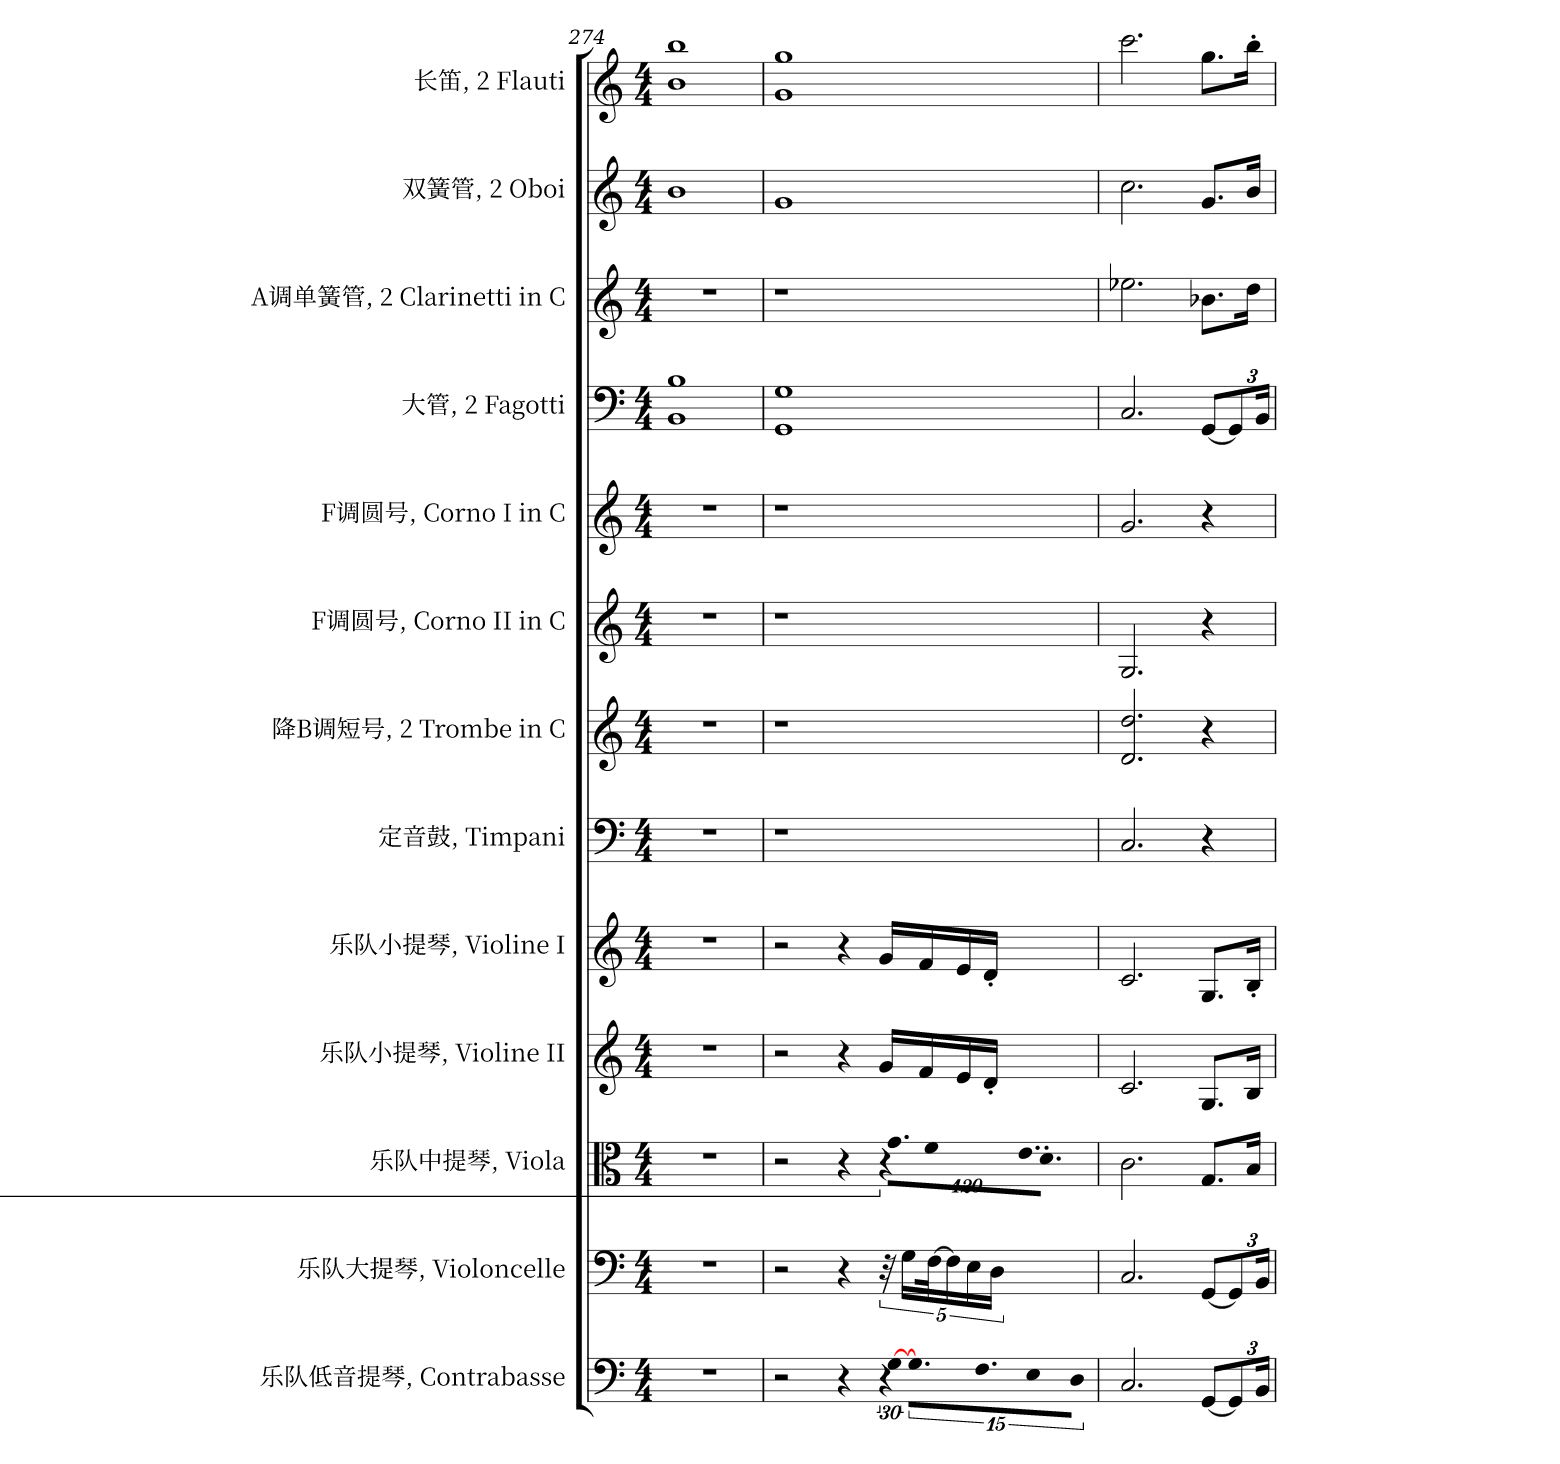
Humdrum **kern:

**kern	**kern	**kern	**kern	**kern	**kern	**kern	**kern	**kern	**kern	**kern	**kern	**kern
*part13	*part12	*part11	*part10	*part9	*part8	*part7	*part6	*part5	*part4	*part3	*part2	*part1
*staff13	*staff12	*staff11	*staff10	*staff9	*staff8	*staff7	*staff6	*staff5	*staff4	*staff3	*staff2	*staff1
*I"乐队低音提琴, Contrabasse	*I"乐队大提琴, Violoncelle	*I"乐队中提琴, Viola	*I"乐队小提琴, Violine II	*I"乐队小提琴, Violine I	*I"定音鼓, Timpani	*I"降B调短号, 2 Trombe in C	*I"F调圆号, Corno II in C	*I"F调圆号, Corno I in C	*I"大管, 2 Fagotti	*I"A调单簧管, 2 Clarinetti in C	*I"双簧管, 2 Oboi	*I"长笛, 2 Flauti
*I'Cbs.	*	*	*	*	*I'Timp.	*	*	*	*	*I'A Cl.	*I'Ob.	*I'Fl.
*clefF4	*clefF4	*clefC3	*clefG2	*clefG2	*clefF4	*clefG2	*clefG2	*clefG2	*clefF4	*clefG2	*clefG2	*clefG2
*ITrd7c12	*	*	*	*	*	*ITrd1c2	*ITrd4c7	*ITrd4c7	*	*ITrd2c3	*	*
*k[]	*k[]	*k[]	*k[]	*k[]	*k[]	*k[b-e-]	*k[b-]	*k[b-]	*k[]	*k[f#c#g#]	*k[]	*k[]
*M4/4	*M4/4	*M4/4	*M4/4	*M4/4	*M4/4	*M4/4	*M4/4	*M4/4	*M4/4	*M4/4	*M4/4	*M4/4
*MM193	*MM193	*MM193	*MM193	*MM193	*MM193	*MM193	*MM193	*MM193	*MM193	*MM193	*MM193	*MM193
=274	=274	=274	=274	=274	=274	=274	=274	=274	=274	=274	=274	=274
1r	1r	1r	1r	1r	1r	1r	1r	1r	1BB 1B	1r	1b	1b 1bb
=275	=275	=275	=275	=275	=275	=275	=275	=275	=275	=275	=275	=275
*	*	*	*	*	*	*	*	*	*	*	*	*MM191
2r	2r	2r	2r	2r	1r	1r	1r	1r	1GG 1G	1r	1g	1g 1gg
4r	4r	4r	4r	4r	.	.	.	.	.	.	.	.
!LO:N:vis=64	!	!LO:N:vis=64	!	!	!	!	!	!	!	!	!	!
960%17r	40r	960%17r	16g/LL	16g/LL	.	.	.	.	.	.	.	.
!LO:N:vis=256%9	!	!LO:N:vis=32.	!	!	!	!	!	!	!	!	!	!
[960%17GG\	.	1920%103g\KLL	.	.	.	.	.	.	.	.	.	.
.	20G\LL	.	.	.	.	.	.	.	.	.	.	.
1920ryy	.	.	.	.	.	.	.	.	.	.	.	.
!LO:N:vis=32.	!	!	!	!	!	!	!	!	!	!	!	!
1920%103GG\LLL]	.	.	.	.	.	.	.	.	.	.	.	.
.	.	.	16f/	16f/	.	.	.	.	.	.	.	.
!	!	!LO:N:vis=16	!	!	!	!	!	!	!	!	!	!
.	.	1920%137f\	.	.	.	.	.	.	.	.	.	.
.	[40F\K	.	.	.	.	.	.	.	.	.	.	.
!LO:N:vis=32.	!	!	!	!	!	!	!	!	!	!	!	!
1920%103FF\J	.	.	.	.	.	.	.	.	.	.	.	.
.	20F\]	.	.	.	.	.	.	.	.	.	.	.
.	.	.	16e/	16e/	.	.	.	.	.	.	.	.
!	!	!LO:N:vis=32.	!	!	!	!	!	!	!	!	!	!
.	.	1920%103e\L	.	.	.	.	.	.	.	.	.	.
!LO:N:vis=16	!	!	!	!	!	!	!	!	!	!	!	!
1920%137EE\	.	.	.	.	.	.	.	.	.	.	.	.
.	20E\	.	.	.	.	.	.	.	.	.	.	.
.	.	.	16d'/JJ	16d'/JJ	.	.	.	.	.	.	.	.
!	!	!LO:N:vis=32.	!	!	!	!	!	!	!	!	!	!
.	.	1920%103d'\JJJ	.	.	.	.	.	.	.	.	.	.
.	20D\JJ	.	.	.	.	.	.	.	.	.	.	.
!LO:N:vis=32	!	!	!	!	!	!	!	!	!	!	!	!
640%23DD\JJk	.	.	.	.	.	.	.	.	.	.	.	.
.	1920ryy	1920ryy	1920ryy	1920ryy	1920ryy	1920ryy	1920ryy	1920ryy	1920ryy	1920ryy	1920ryy	1920ryy
=276	=276	=276	=276	=276	=276	=276	=276	=276	=276	=276	=276	=276
*	*	*	*	*	*	*	*	*	*	*	*	*MM186
2.CC/	2.C/	2.c\	2.c/	2.c/	2.C/	2.c/ 2.cc/	2.C/	2.c/	2.C/	2.ccn\	2.cc\	2.ccc\
[8GGG/L	[8GG/L	8.G/L	8.G/L	8.G/L	4r	4r	4r	4r	[8GG/L	8.gn\L	8.g/L	8.gg\L
*Xbrackettup	*Xbrackettup	*	*	*	*	*	*	*	*Xbrackettup	*	*	*
12GGG/]	12GG/]	.	.	.	.	.	.	.	12GG/]	.	.	.
.	.	16B/Jk	16B/Jk	16B'/Jk	.	.	.	.	.	16b\Jk	16b/Jk	16bb'\Jk
24BBB/Jk	24BB/Jk	.	.	.	.	.	.	.	24BB/Jk	.	.	.
=	=	=	=	=	=	=	=	=	=	=	=	=
*-	*-	*-	*-	*-	*-	*-	*-	*-	*-	*-	*-	*-
